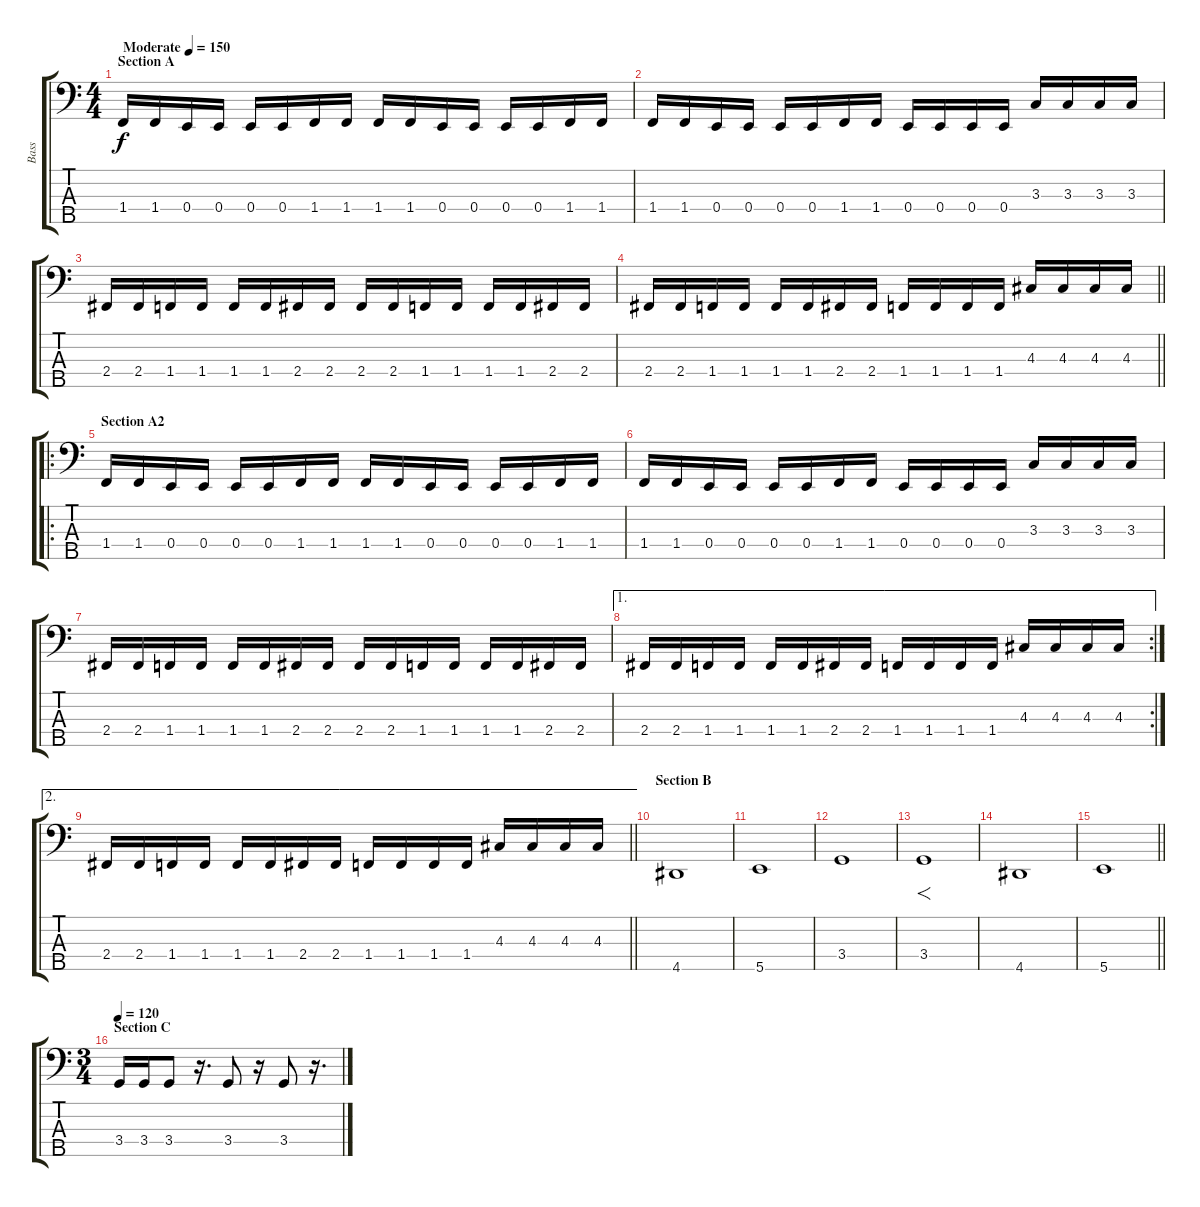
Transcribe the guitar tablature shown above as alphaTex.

\track ("Bass" "Bass") {instrument slapbass2}
\staff {score tabs}
\tuning (G2 D2 A1 E1 B0) {hide}
\ts (4 4)
\section ("" "Section A")
\tempo (150 "Moderate")
\clef f4
\ks c
1.4.16{dy f instrument slapbass2} 1.4.16 0.4.16 0.4.16 0.4.16 0.4.16 1.4.16 1.4.16 1.4.16 1.4.16 0.4.16 0.4.16 0.4.16 0.4.16 1.4.16 1.4.16 |
1.4.16 1.4.16 0.4.16 0.4.16 0.4.16 0.4.16 1.4.16 1.4.16 0.4.16 0.4.16 0.4.16 0.4.16 3.3.16 3.3.16 3.3.16 3.3.16 |
2.4.16 2.4.16 1.4.16 1.4.16 1.4.16 1.4.16 2.4.16 2.4.16 2.4.16 2.4.16 1.4.16 1.4.16 1.4.16 1.4.16 2.4.16 2.4.16 |
\barLineRight lightlight
2.4.16 2.4.16 1.4.16 1.4.16 1.4.16 1.4.16 2.4.16 2.4.16 1.4.16 1.4.16 1.4.16 1.4.16 4.3.16 4.3.16 4.3.16 4.3.16 |
\ro
\section ("" "Section A2")
1.4.16 1.4.16 0.4.16 0.4.16 0.4.16 0.4.16 1.4.16 1.4.16 1.4.16 1.4.16 0.4.16 0.4.16 0.4.16 0.4.16 1.4.16 1.4.16 |
1.4.16 1.4.16 0.4.16 0.4.16 0.4.16 0.4.16 1.4.16 1.4.16 0.4.16 0.4.16 0.4.16 0.4.16 3.3.16 3.3.16 3.3.16 3.3.16 |
2.4.16 2.4.16 1.4.16 1.4.16 1.4.16 1.4.16 2.4.16 2.4.16 2.4.16 2.4.16 1.4.16 1.4.16 1.4.16 1.4.16 2.4.16 2.4.16 |
\ae 1
\rc 2
2.4.16 2.4.16 1.4.16 1.4.16 1.4.16 1.4.16 2.4.16 2.4.16 1.4.16 1.4.16 1.4.16 1.4.16 4.3.16 4.3.16 4.3.16 4.3.16 |
\ae 2
\barLineRight lightlight
2.4.16 2.4.16 1.4.16 1.4.16 1.4.16 1.4.16 2.4.16 2.4.16 1.4.16 1.4.16 1.4.16 1.4.16 4.3.16 4.3.16 4.3.16 4.3.16 |
\section ("" "Section B")
4.5.1 |
5.5.1 |
3.4.1 |
3.4.1{f} |
4.5.1 |
\barLineRight lightlight
5.5.1 |
\ts (3 4)
\section ("" "Section C")
\tempo 120
3.4.16 3.4.16 3.4.8 r.16{d} 3.4.8 r.16 3.4.8 r.16{d}
